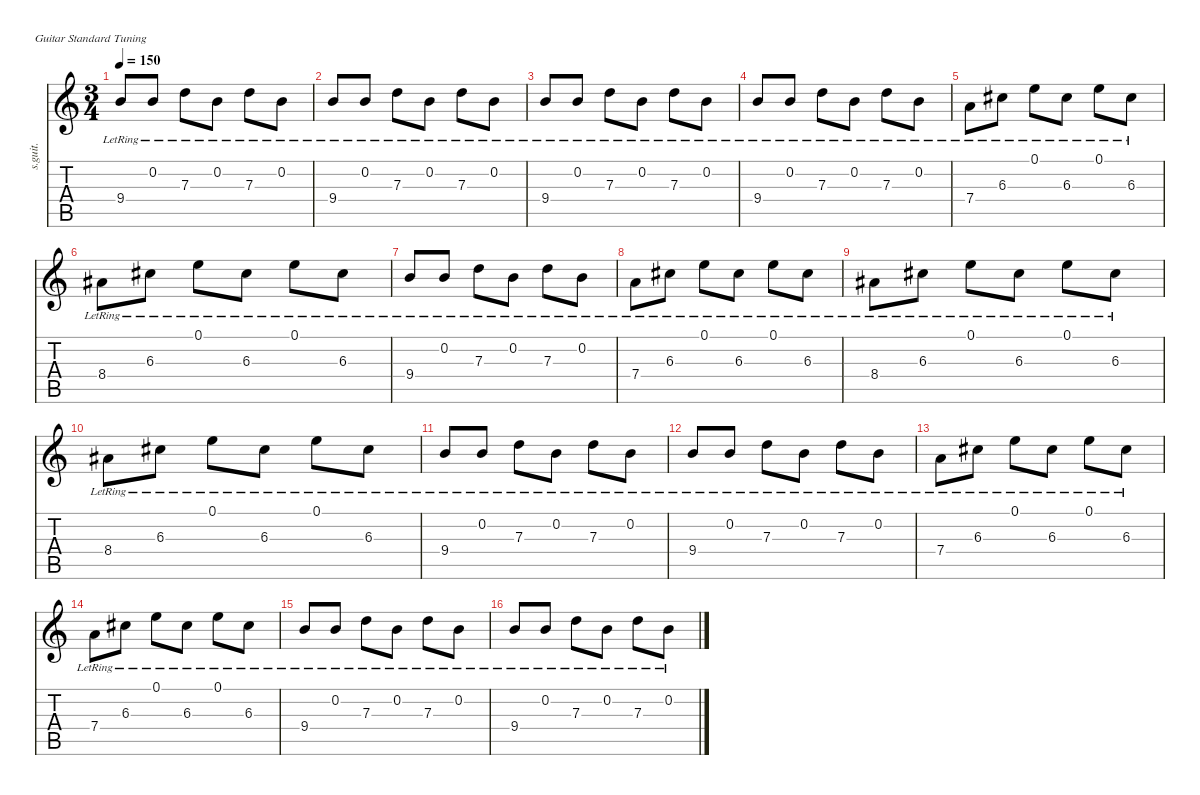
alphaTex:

\defaultSystemsLayout 4
\hideDynamics
\bracketExtendMode nobrackets
\track ("Arpeggio" "s.guit.") {instrument acousticguitarnylon}
\staff {score tabs}
\tuning (E4 B3 G3 D3 A2 E2)
\ts (3 4)
\tempo 150
\clef g2
\ks c
9.4{lr}.8{dy mf beam Up} 0.2{lr}.8{beam Up} 7.3{lr}.8{beam Down} 0.2{lr}.8{beam Down} 7.3{lr}.8{beam Down} 0.2{lr}.8{beam Down} |
9.4{lr}.8{beam Up} 0.2{lr}.8{beam Up} 7.3{lr}.8{beam Down} 0.2{lr}.8{beam Down} 7.3{lr}.8{beam Down} 0.2{lr}.8{beam Down} |
9.4{lr}.8{beam Up} 0.2{lr}.8{beam Up} 7.3{lr}.8{beam Down} 0.2{lr}.8{beam Down} 7.3{lr}.8{beam Down} 0.2{lr}.8{beam Down} |
9.4{lr}.8{beam Up} 0.2{lr}.8{beam Up} 7.3{lr}.8{beam Down} 0.2{lr}.8{beam Down} 7.3{lr}.8{beam Down} 0.2{lr}.8{beam Down} |
7.4{lr}.8{beam Down} 6.3{lr acc #}.8{beam Down} 0.1{lr}.8{beam Down} 6.3{lr acc #}.8{beam Down} 0.1{lr}.8{beam Down} 6.3{lr acc #}.8{beam Down} |
8.4{lr acc #}.8{beam Down} 6.3{lr acc #}.8{beam Down} 0.1{lr}.8{beam Down} 6.3{lr acc #}.8{beam Down} 0.1{lr}.8{beam Down} 6.3{lr acc #}.8{beam Down} |
9.4{lr}.8{beam Up} 0.2{lr}.8{beam Up} 7.3{lr}.8{beam Down} 0.2{lr}.8{beam Down} 7.3{lr}.8{beam Down} 0.2{lr}.8{beam Down} |
7.4{lr}.8{beam Down} 6.3{lr acc #}.8{beam Down} 0.1{lr}.8{beam Down} 6.3{lr acc #}.8{beam Down} 0.1{lr}.8{beam Down} 6.3{lr acc #}.8{beam Down} |
8.4{lr acc #}.8{beam Down} 6.3{lr acc #}.8{beam Down} 0.1{lr}.8{beam Down} 6.3{lr acc #}.8{beam Down} 0.1{lr}.8{beam Down} 6.3{lr acc #}.8{beam Down} |
8.4{lr acc #}.8{beam Down} 6.3{lr acc #}.8{beam Down} 0.1{lr}.8{beam Down} 6.3{lr acc #}.8{beam Down} 0.1{lr}.8{beam Down} 6.3{lr acc #}.8{beam Down} |
9.4{lr}.8{beam Up} 0.2{lr}.8{beam Up} 7.3{lr}.8{beam Down} 0.2{lr}.8{beam Down} 7.3{lr}.8{beam Down} 0.2{lr}.8{beam Down} |
9.4{lr}.8{beam Up} 0.2{lr}.8{beam Up} 7.3{lr}.8{beam Down} 0.2{lr}.8{beam Down} 7.3{lr}.8{beam Down} 0.2{lr}.8{beam Down} |
7.4{lr}.8{beam Down} 6.3{lr acc #}.8{beam Down} 0.1{lr}.8{beam Down} 6.3{lr acc #}.8{beam Down} 0.1{lr}.8{beam Down} 6.3{lr acc #}.8{beam Down} |
7.4{lr}.8{beam Down} 6.3{lr acc #}.8{beam Down} 0.1{lr}.8{beam Down} 6.3{lr acc #}.8{beam Down} 0.1{lr}.8{beam Down} 6.3{lr acc #}.8{beam Down} |
9.4{lr}.8{beam Up} 0.2{lr}.8{beam Up} 7.3{lr}.8{beam Down} 0.2{lr}.8{beam Down} 7.3{lr}.8{beam Down} 0.2{lr}.8{beam Down} |
9.4{lr}.8{beam Up} 0.2{lr}.8{beam Up} 7.3{lr}.8{beam Down} 0.2{lr}.8{beam Down} 7.3{lr}.8{beam Down} 0.2{lr}.8{beam Down}
